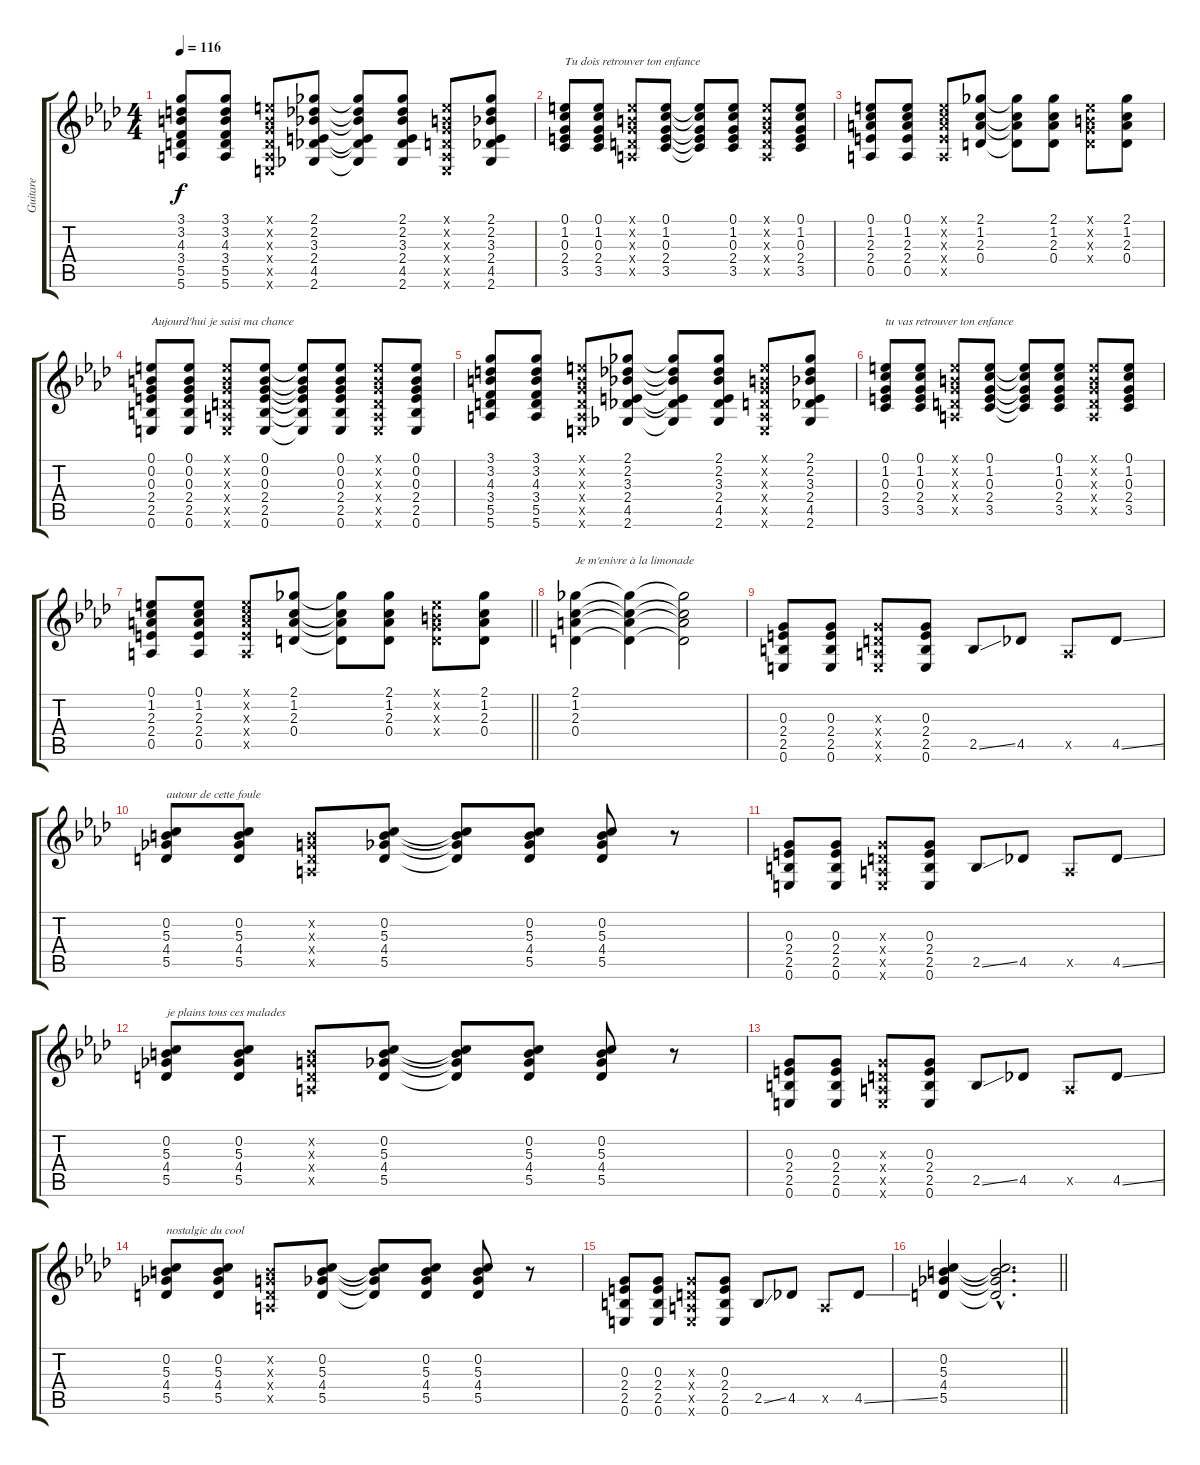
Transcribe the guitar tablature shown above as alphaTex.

\track ("Guitare" "Guitare") {instrument acousticguitarnylon}
\staff {score tabs}
\tuning (E4 B3 G3 D3 A2 E2) {hide}
\ts (4 4)
\tempo 116
\clef g2
\ks ab
(3.1 3.2 4.3 3.4 5.5 5.6).8{dy f} (3.1 3.2 4.3 3.4 5.5 5.6).8 (0.1{x} 0.2{x} 0.3{x} 0.4{x} 0.5{x} 0.6{x}).8 (2.1 2.2 3.3 2.4 4.5 2.6).8 (2.1{t} 2.2{t} 3.3{t} 2.4{t} 4.5{t} 2.6{t}).8 (2.1 2.2 3.3 2.4 4.5 2.6).8 (0.1{x} 0.2{x} 0.3{x} 0.4{x} 0.5{x} 0.6{x}).8 (2.1 2.2 3.3 2.4 4.5 2.6).8 |
(0.1 1.2 0.3 2.4 3.5).8{txt "Tu dois retrouver ton enfance"} (0.1 1.2 0.3 2.4 3.5).8 (0.1{x} 0.2{x} 0.3{x} 0.4{x} 0.5{x}).8 (0.1 1.2 0.3 2.4 3.5).8 (0.1{t} 1.2{t} 0.3{t} 2.4{t} 3.5{t}).8 (0.1 1.2 0.3 2.4 3.5).8 (0.1{x} 0.2{x} 0.3{x} 0.4{x} 0.5{x}).8 (0.1 1.2 0.3 2.4 3.5).8 |
(0.1 1.2 2.3 2.4 0.5).8 (0.1 1.2 2.3 2.4 0.5).8 (0.1{x} 1.2{x} 2.3{x} 2.4{x} 0.5{x}).8 (2.1 1.2 2.3 0.4).8 (2.1{t} 1.2{t} 2.3{t} 0.4{t}).8 (2.1 1.2 2.3 0.4).8 (0.1{x} 0.2{x} 0.3{x} 0.4{x}).8 (2.1 1.2 2.3 0.4).8 |
(0.1 0.2 0.3 2.4 2.5 0.6).8{txt "Aujourd'hui je saisi ma chance "} (0.1 0.2 0.3 2.4 2.5 0.6).8 (0.1{x} 0.2{x} 0.3{x} 0.4{x} 0.5{x} 0.6{x}).8 (0.1 0.2 0.3 2.4 2.5 0.6).8 (0.1{t} 0.2{t} 0.3{t} 2.4{t} 2.5{t} 0.6{t}).8 (0.1 0.2 0.3 2.4 2.5 0.6).8 (0.1{x} 0.2{x} 0.3{x} 0.4{x} 0.5{x} 0.6{x}).8 (0.1 0.2 0.3 2.4 2.5 0.6).8 |
(3.1 3.2 4.3 3.4 5.5 5.6).8 (3.1 3.2 4.3 3.4 5.5 5.6).8 (0.1{x} 0.2{x} 0.3{x} 0.4{x} 0.5{x} 0.6{x}).8 (2.1 2.2 3.3 2.4 4.5 2.6).8 (2.1{t} 2.2{t} 3.3{t} 2.4{t} 4.5{t} 2.6{t}).8 (2.1 2.2 3.3 2.4 4.5 2.6).8 (0.1{x} 0.2{x} 0.3{x} 0.4{x} 0.5{x} 0.6{x}).8 (2.1 2.2 3.3 2.4 4.5 2.6).8 |
(0.1 1.2 0.3 2.4 3.5).8{txt "tu vas retrouver ton enfance"} (0.1 1.2 0.3 2.4 3.5).8 (0.1{x} 0.2{x} 0.3{x} 0.4{x} 0.5{x}).8 (0.1 1.2 0.3 2.4 3.5).8 (0.1{t} 1.2{t} 0.3{t} 2.4{t} 3.5{t}).8 (0.1 1.2 0.3 2.4 3.5).8 (0.1{x} 0.2{x} 0.3{x} 0.4{x} 0.5{x}).8 (0.1 1.2 0.3 2.4 3.5).8 |
\barLineRight lightlight
(0.1 1.2 2.3 2.4 0.5).8 (0.1 1.2 2.3 2.4 0.5).8 (0.1{x} 1.2{x} 2.3{x} 2.4{x} 0.5{x}).8 (2.1 1.2 2.3 0.4).8 (2.1{t} 1.2{t} 2.3{t} 0.4{t}).8 (2.1 1.2 2.3 0.4).8 (0.1{x} 0.2{x} 0.3{x} 0.4{x}).8 (2.1 1.2 2.3 0.4).8 |
(2.1 1.2 2.3 0.4).4{txt "Je m'enivre à la limonade"} (2.1{t} 1.2{t} 2.3{t} 0.4{t}).4 (2.1{t} 1.2{t} 2.3{t} 0.4{t}).2 |
(0.3 2.4 2.5 0.6).8 (0.3 2.4 2.5 0.6).8 (0.3{x} 0.4{x} 0.5{x} 0.6{x}).8 (0.3 2.4 2.5 0.6).8 2.5{ss}.8 4.5.8 0.5{x}.8 4.5{ss}.8 |
(0.2 5.3 4.4 5.5).8{txt "autour de cette foule"} (0.2 5.3 4.4 5.5).8 (0.2{x} 0.3{x} 0.4{x} 0.5{x}).8 (0.2 5.3 4.4 5.5).8 (0.2{t} 5.3{t} 4.4{t} 5.5{t}).8 (0.2 5.3 4.4 5.5).8 (0.2 5.3 4.4 5.5).8 r.8 |
(0.3 2.4 2.5 0.6).8 (0.3 2.4 2.5 0.6).8 (0.3{x} 0.4{x} 0.5{x} 0.6{x}).8 (0.3 2.4 2.5 0.6).8 2.5{ss}.8 4.5.8 0.5{x}.8 4.5{ss}.8 |
(0.2 5.3 4.4 5.5).8{txt "je plains tous ces malades"} (0.2 5.3 4.4 5.5).8 (0.2{x} 0.3{x} 0.4{x} 0.5{x}).8 (0.2 5.3 4.4 5.5).8 (0.2{t} 5.3{t} 4.4{t} 5.5{t}).8 (0.2 5.3 4.4 5.5).8 (0.2 5.3 4.4 5.5).8 r.8 |
(0.3 2.4 2.5 0.6).8 (0.3 2.4 2.5 0.6).8 (0.3{x} 0.4{x} 0.5{x} 0.6{x}).8 (0.3 2.4 2.5 0.6).8 2.5{ss}.8 4.5.8 0.5{x}.8 4.5{ss}.8 |
(0.2 5.3 4.4 5.5).8{txt "nostalgic du cool"} (0.2 5.3 4.4 5.5).8 (0.2{x} 0.3{x} 0.4{x} 0.5{x}).8 (0.2 5.3 4.4 5.5).8 (0.2{t} 5.3{t} 4.4{t} 5.5{t}).8 (0.2 5.3 4.4 5.5).8 (0.2 5.3 4.4 5.5).8 r.8 |
(0.3 2.4 2.5 0.6).8 (0.3 2.4 2.5 0.6).8 (0.3{x} 0.4{x} 0.5{x} 0.6{x}).8 (0.3 2.4 2.5 0.6).8 2.5{ss}.8 4.5.8 0.5{x}.8 4.5{ss}.8 |
\barLineRight lightlight
(0.2 5.3 4.4 5.5).4 (0.2{hac t} 5.3{hac t} 4.4{hac t} 5.5{hac t}).2{d}
